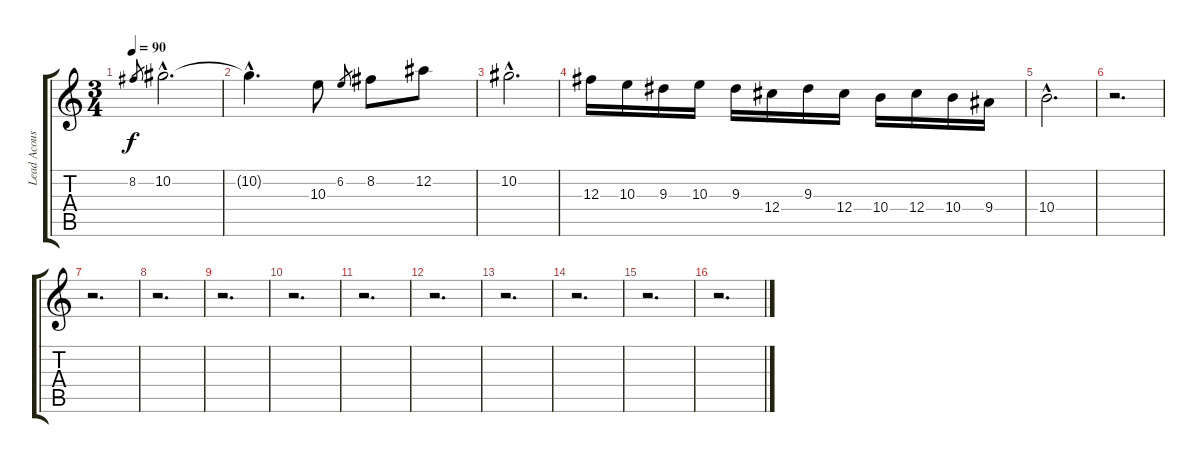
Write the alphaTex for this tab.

\track ("Lead Acoustic Guitar" "Lead Acous") {instrument acousticguitarsteel}
\staff {score tabs}
\tuning (Eb4 Bb3 Gb3 Db3 Ab2 Eb2) {hide}
\ts (3 4)
\tempo 90
\clef g2
\ks c
8.2.8{gr dy f} 10.2{hac}.2{d} |
10.2{hac t}.4{d} 10.3.8 6.2.8{gr} 8.2.8 12.2.8 |
10.2{hac}.2{d} |
12.3.16 10.3.16 9.3.16 10.3.16 9.3.16 12.4.16 9.3.16 12.4.16 10.4.16 12.4.16 10.4.16 9.4.16 |
10.4{hac}.2{d} |
r.2{d} |
r.2{d} |
r.2{d} |
r.2{d} |
r.2{d} |
r.2{d} |
r.2{d} |
r.2{d} |
r.2{d} |
r.2{d} |
r.2{d}
